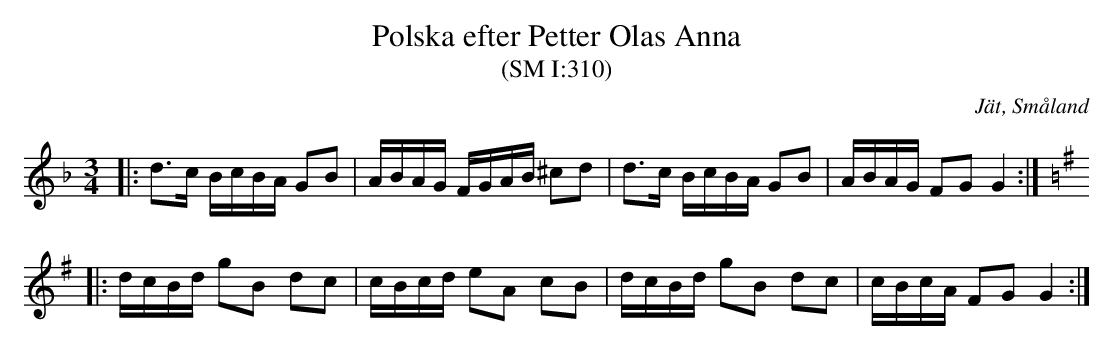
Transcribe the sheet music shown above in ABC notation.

X:1
T:Polska efter Petter Olas Anna
T:(SM I:310)
O:Jät, Småland
M:3/4
L:1/16
K:Gdor
|:d3c BcBA G2B2 | ABAG FGAB ^c2d2 | d3c BcBA G2B2 | ABAG F2G2 G4 :| [K:G]
|: dcBd g2B2 d2c2 | cBcd e2A2 c2B2 | dcBd g2B2 d2c2 | cBcA F2G2 G4 :|
